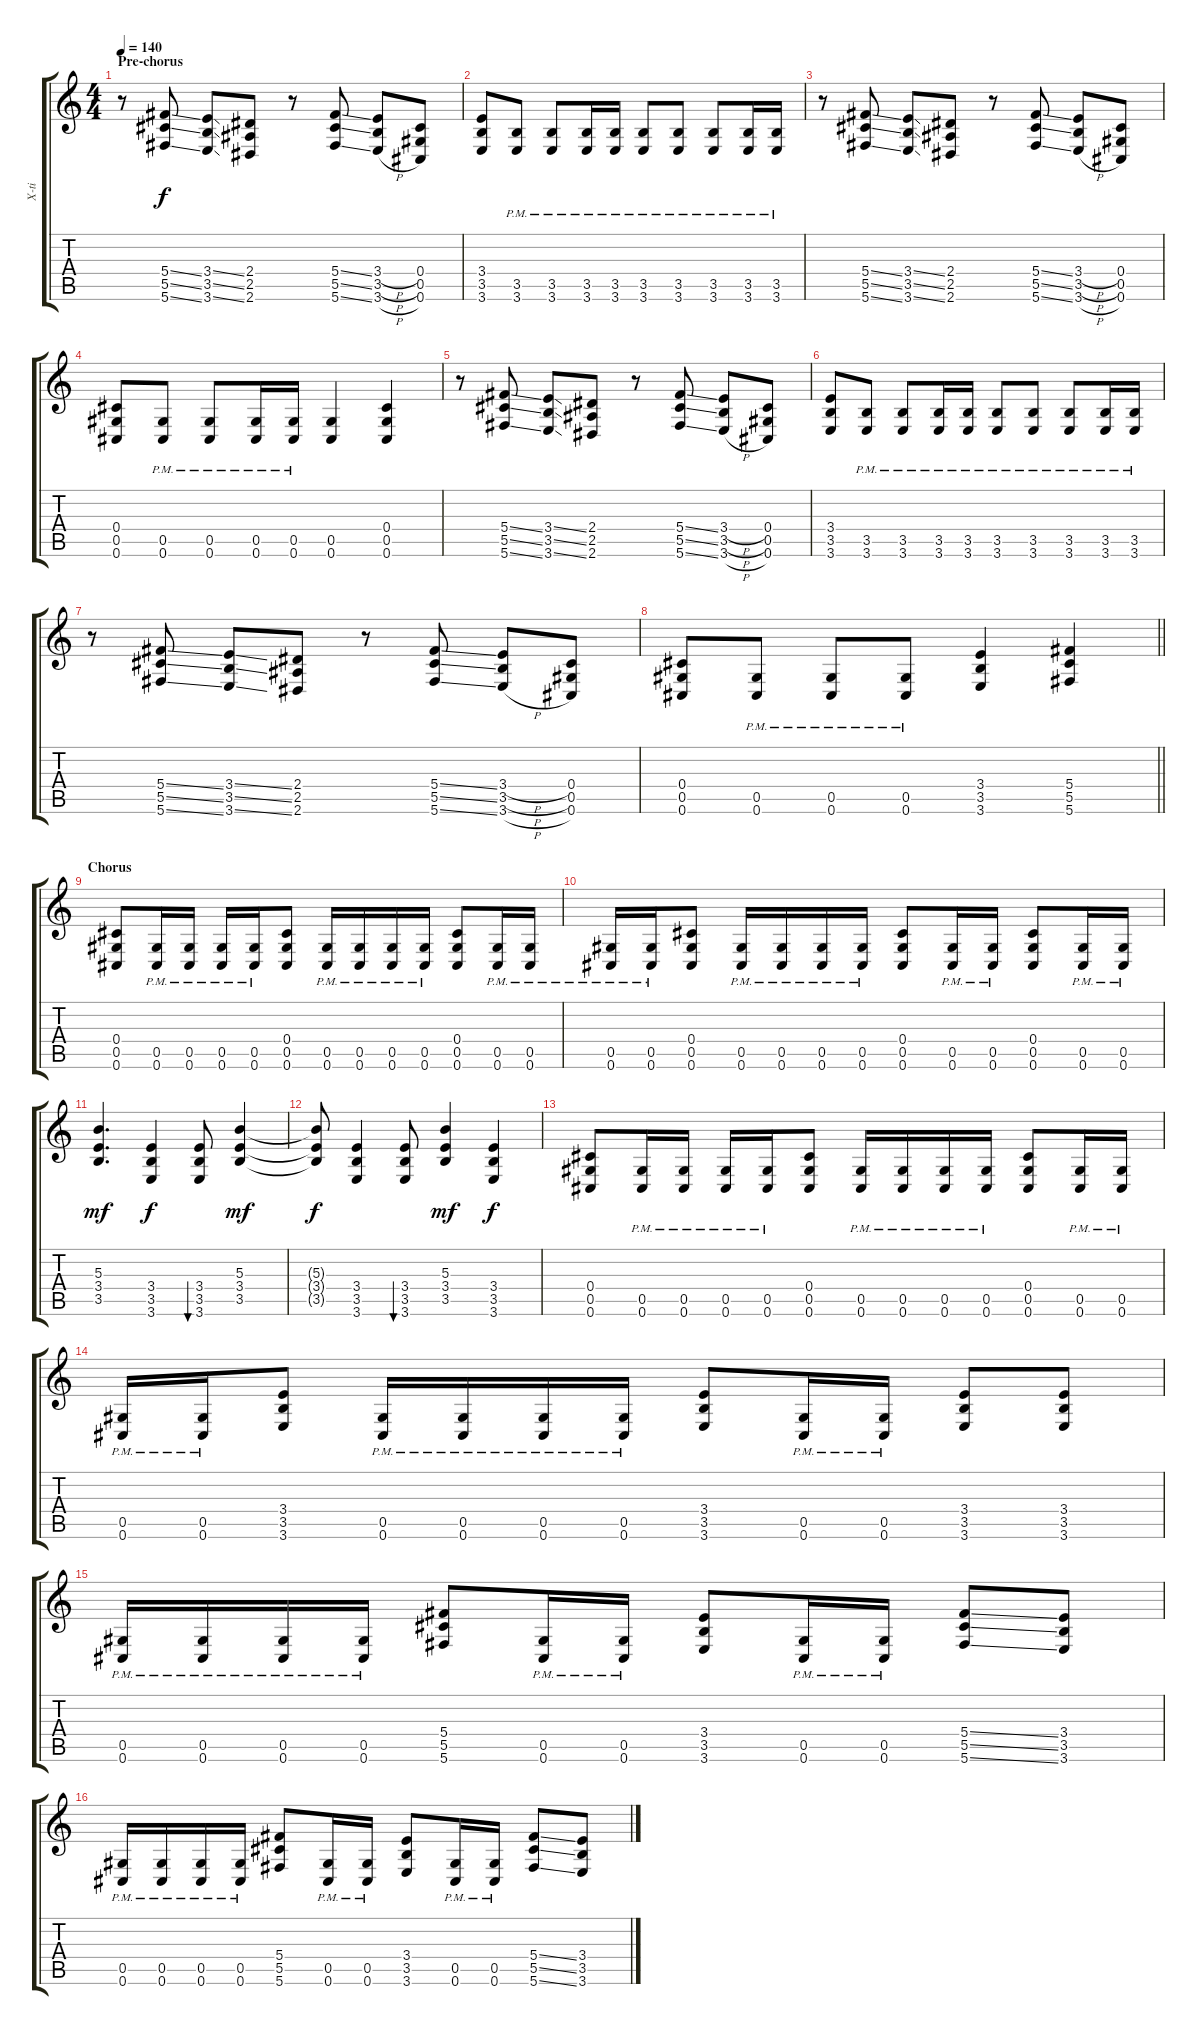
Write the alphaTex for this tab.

\track ("X-ti" "X-ti") {instrument overdrivenguitar}
\staff {score tabs}
\tuning (Eb4 Bb3 Gb3 Db3 Ab2 Db2) {hide}
\ts (4 4)
\section ("" "Pre-chorus")
\tempo 140
\clef g2
\ks c
r.8{dy mp} (5.4{ss} 5.5{ss} 5.6{ss}).8{dy f} (3.4{ss} 3.5{ss} 3.6{ss}).8 (2.4 2.5 2.6).8 r.8 (5.4{ss} 5.5{ss} 5.6{ss}).8 (3.4{h} 3.5{h} 3.6{h}).8 (0.4 0.5 0.6).8 |
(3.4 3.5 3.6).8 (3.5{pm} 3.6{pm}).8 (3.5{pm} 3.6{pm}).8 (3.5{pm} 3.6{pm}).16 (3.5{pm} 3.6{pm}).16 (3.5{pm} 3.6{pm}).8 (3.5{pm} 3.6{pm}).8 (3.5{pm} 3.6{pm}).8 (3.5{pm} 3.6{pm}).16 (3.5{pm} 3.6{pm}).16 |
r.8 (5.4{ss} 5.5{ss} 5.6{ss}).8 (3.4{ss} 3.5{ss} 3.6{ss}).8 (2.4 2.5 2.6).8 r.8 (5.4{ss} 5.5{ss} 5.6{ss}).8 (3.4{h} 3.5{h} 3.6{h}).8 (0.4 0.5 0.6).8 |
(0.4 0.5 0.6).8 (0.5{pm} 0.6{pm}).8 (0.5{pm} 0.6{pm}).8 (0.5{pm} 0.6{pm}).16 (0.5{pm} 0.6{pm}).16 (0.5 0.6).4 (0.4 0.5 0.6).4 |
r.8 (5.4{ss} 5.5{ss} 5.6{ss}).8 (3.4{ss} 3.5{ss} 3.6{ss}).8 (2.4 2.5 2.6).8 r.8 (5.4{ss} 5.5{ss} 5.6{ss}).8 (3.4{h} 3.5{h} 3.6{h}).8 (0.4 0.5 0.6).8 |
(3.4 3.5 3.6).8 (3.5{pm} 3.6{pm}).8 (3.5{pm} 3.6{pm}).8 (3.5{pm} 3.6{pm}).16 (3.5{pm} 3.6{pm}).16 (3.5{pm} 3.6{pm}).8 (3.5{pm} 3.6{pm}).8 (3.5{pm} 3.6{pm}).8 (3.5{pm} 3.6{pm}).16 (3.5{pm} 3.6{pm}).16 |
r.8 (5.4{ss} 5.5{ss} 5.6{ss}).8 (3.4{ss} 3.5{ss} 3.6{ss}).8 (2.4 2.5 2.6).8 r.8 (5.4{ss} 5.5{ss} 5.6{ss}).8 (3.4{h} 3.5{h} 3.6{h}).8 (0.4 0.5 0.6).8 |
\barLineRight lightlight
(0.4 0.5 0.6).8 (0.5{pm} 0.6{pm}).8 (0.5{pm} 0.6{pm}).8 (0.5{pm} 0.6{pm}).8 (3.4 3.5 3.6).4 (5.4 5.5 5.6).4 |
\section ("" "Chorus")
(0.4 0.5 0.6).8 (0.5{pm} 0.6{pm}).16 (0.5{pm} 0.6{pm}).16 (0.5{pm} 0.6{pm}).16 (0.5{pm} 0.6{pm}).16 (0.4 0.5 0.6).8 (0.5{pm} 0.6{pm}).16 (0.5{pm} 0.6{pm}).16 (0.5{pm} 0.6{pm}).16 (0.5{pm} 0.6{pm}).16 (0.4 0.5 0.6).8 (0.5{pm} 0.6{pm}).16 (0.5{pm} 0.6{pm}).16 |
(0.5{pm} 0.6{pm}).16 (0.5{pm} 0.6{pm}).16 (0.4 0.5 0.6).8 (0.5{pm} 0.6{pm}).16 (0.5{pm} 0.6{pm}).16 (0.5{pm} 0.6{pm}).16 (0.5{pm} 0.6{pm}).16 (0.4 0.5 0.6).8 (0.5{pm} 0.6{pm}).16 (0.5{pm} 0.6{pm}).16 (0.4 0.5 0.6).8 (0.5{pm} 0.6{pm}).16 (0.5{pm} 0.6{pm}).16 |
(5.3 3.4 3.5).4{d dy mf} (3.4 3.5 3.6).4{dy f} (3.4 3.5 3.6).8{bu 30} (5.3 3.4 3.5).4{dy mf} |
(5.3{t} 3.4{t} 3.5{t}).8{dy f} (3.4 3.5 3.6).4 (3.4 3.5 3.6).8{bu 30} (5.3 3.4 3.5).4{dy mf} (3.4 3.5 3.6).4{dy f} |
(0.4 0.5 0.6).8 (0.5{pm} 0.6{pm}).16 (0.5{pm} 0.6{pm}).16 (0.5{pm} 0.6{pm}).16 (0.5{pm} 0.6{pm}).16 (0.4 0.5 0.6).8 (0.5{pm} 0.6{pm}).16 (0.5{pm} 0.6{pm}).16 (0.5{pm} 0.6{pm}).16 (0.5{pm} 0.6{pm}).16 (0.4 0.5 0.6).8 (0.5{pm} 0.6{pm}).16 (0.5{pm} 0.6{pm}).16 |
(0.5{pm} 0.6{pm}).16 (0.5{pm} 0.6{pm}).16 (3.4 3.5 3.6).8 (0.5{pm} 0.6{pm}).16 (0.5{pm} 0.6{pm}).16 (0.5{pm} 0.6{pm}).16 (0.5{pm} 0.6{pm}).16 (3.4 3.5 3.6).8 (0.5{pm} 0.6{pm}).16 (0.5{pm} 0.6{pm}).16 (3.4 3.5 3.6).8 (3.4 3.5 3.6).8 |
(0.5{pm} 0.6{pm}).16 (0.5{pm} 0.6{pm}).16 (0.5{pm} 0.6{pm}).16 (0.5{pm} 0.6{pm}).16 (5.4 5.5 5.6).8 (0.5{pm} 0.6{pm}).16 (0.5{pm} 0.6{pm}).16 (3.4 3.5 3.6).8 (0.5{pm} 0.6{pm}).16 (0.5{pm} 0.6{pm}).16 (5.4{ss} 5.5{ss} 5.6{ss}).8 (3.4 3.5 3.6).8 |
(0.5{pm} 0.6{pm}).16 (0.5{pm} 0.6{pm}).16 (0.5{pm} 0.6{pm}).16 (0.5{pm} 0.6{pm}).16 (5.4 5.5 5.6).8 (0.5{pm} 0.6{pm}).16 (0.5{pm} 0.6{pm}).16 (3.4 3.5 3.6).8 (0.5{pm} 0.6{pm}).16 (0.5{pm} 0.6{pm}).16 (5.4{ss} 5.5{ss} 5.6{ss}).8 (3.4 3.5 3.6).8
